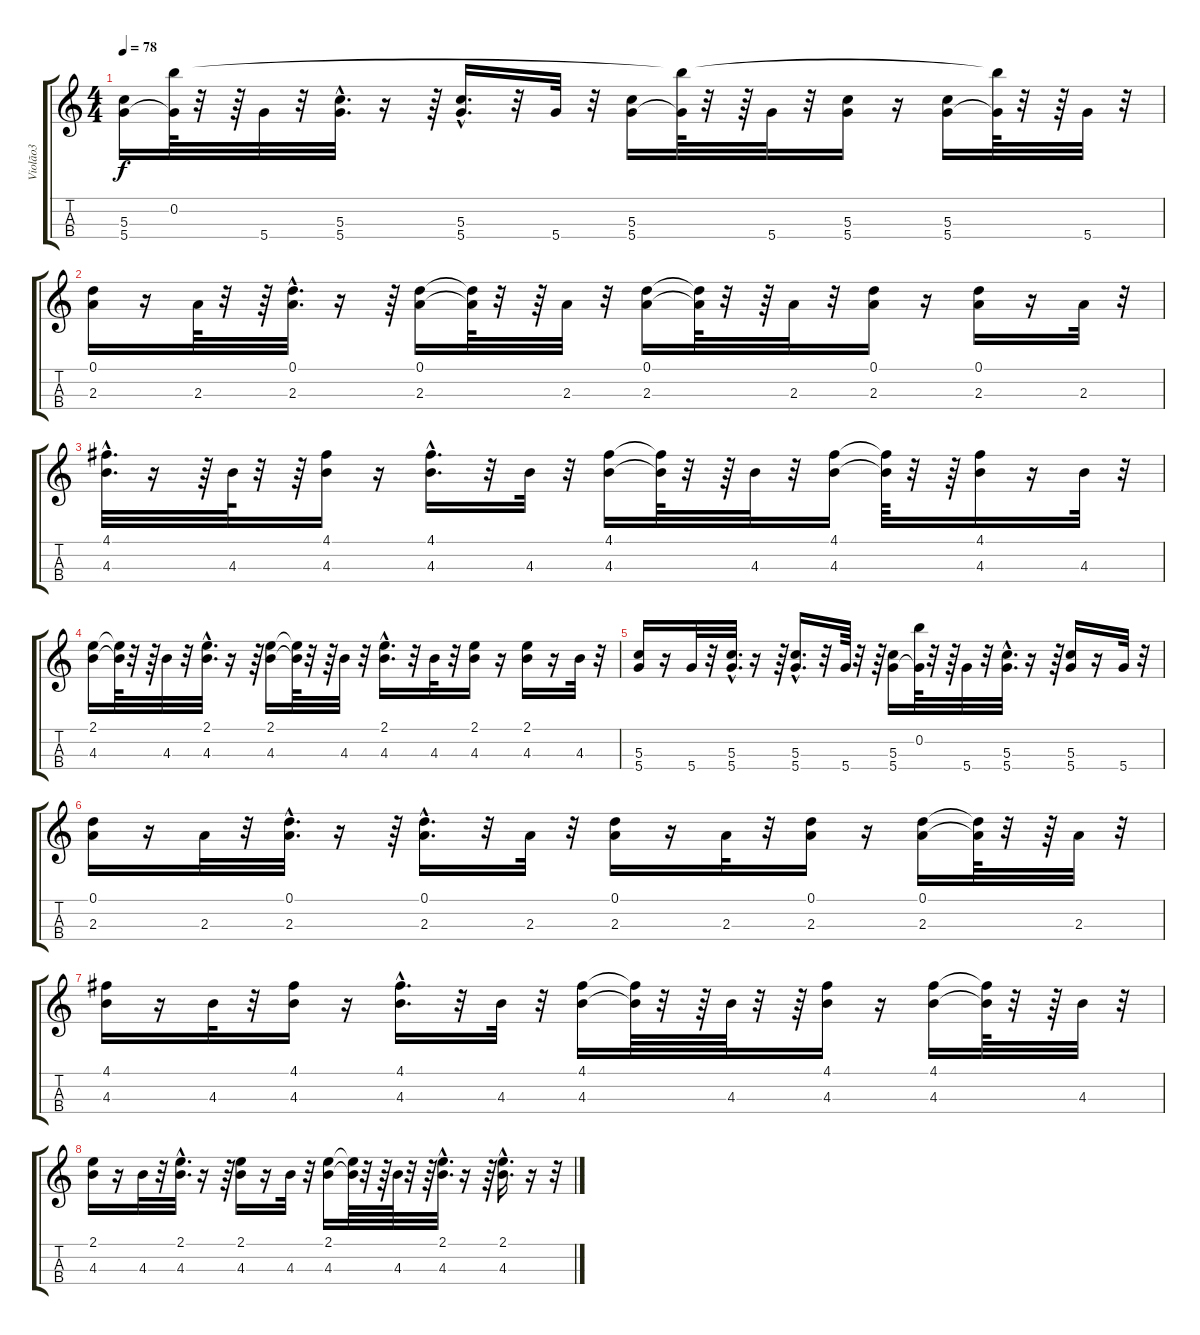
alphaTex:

\track ("Violão3" "Violão3") {instrument acousticguitarsteel}
\staff {score tabs}
\tuning (D4 B4 G3 D3) {hide}
\ts (4 4)
\tempo 78
\clef g2
\ks c
(5.3 5.4).16{dy f} (0.2 5.4{t}).64 r.32 r.64 5.4.32 r.32 (5.3{hac} 5.4{hac}).32{d} r.16 r.64 (5.3{hac} 5.4{hac}).16{d} r.32 5.4.32 r.32 (5.3 5.4).16 (0.2{t} 5.4{t}).64 r.32 r.64 5.4.32 r.32 (5.3 5.4).16 r.16 (5.3 5.4).16 (0.2{t} 5.4{t}).64 r.32 r.64 5.4.32 r.32 |
(0.1 2.3).16 r.16 2.3.64 r.32 r.64 (0.1{hac} 2.3{hac}).32{d} r.16 r.64 (0.1 2.3).16 (0.1{t} 2.3{t}).64 r.32 r.64 2.3.32 r.32 (0.1 2.3).16 (0.1{t} 2.3{t}).64 r.32 r.64 2.3.32 r.32 (0.1 2.3).16 r.16 (0.1 2.3).16 r.16 2.3.32 r.32 |
(4.1{hac} 4.3{hac}).32{d} r.16 r.64 4.3.64 r.32 r.64 (4.1 4.3).16 r.16 (4.1{hac} 4.3{hac}).16{d} r.32 4.3.32 r.32 (4.1 4.3).16 (4.1{t} 4.3{t}).64 r.32 r.64 4.3.32 r.32 (4.1 4.3).16 (4.1{t} 4.3{t}).64 r.32 r.64 (4.1 4.3).16 r.16 4.3.32 r.32 |
(2.1 4.3).16 (2.1{t} 4.3{t}).64 r.32 r.64 4.3.32 r.32 (2.1{hac} 4.3{hac}).32{d} r.16 r.64 (2.1 4.3).16 (2.1{t} 4.3{t}).64 r.32 r.64 4.3.32 r.32 (2.1{hac} 4.3{hac}).16{d} r.32 4.3.32 r.32 (2.1 4.3).16 r.16 (2.1 4.3).16 r.16 4.3.32 r.32 |
(5.3 5.4).16 r.16 5.4.32 r.32 (5.3{hac} 5.4{hac}).32{d} r.16 r.64 (5.3{hac} 5.4{hac}).16{d} r.32 5.4.64 r.32 r.64 (5.3 5.4).16 (0.2 5.4{t}).64 r.32 r.64 5.4.32 r.32 (5.3{hac} 5.4{hac}).32{d} r.16 r.64 (5.3 5.4).16 r.16 5.4.32 r.32 |
(0.1 2.3).16 r.16 2.3.32 r.32 (0.1{hac} 2.3{hac}).32{d} r.16 r.64 (0.1{hac} 2.3{hac}).16{d} r.32 2.3.32 r.32 (0.1 2.3).16 r.16 2.3.32 r.32 (0.1 2.3).16 r.16 (0.1 2.3).16 (0.1{t} 2.3{t}).64 r.32 r.64 2.3.32 r.32 |
(4.1 4.3).16 r.16 4.3.32 r.32 (4.1 4.3).16 r.16 (4.1{hac} 4.3{hac}).16{d} r.32 4.3.32 r.32 (4.1 4.3).16 (4.1{t} 4.3{t}).64 r.32 r.64 4.3.64 r.32 r.64 (4.1 4.3).16 r.16 (4.1 4.3).16 (4.1{t} 4.3{t}).64 r.32 r.64 4.3.32 r.32 |
(2.1 4.3).16 r.16 4.3.32 r.32 (2.1{hac} 4.3{hac}).32{d} r.16 r.64 (2.1 4.3).16 r.16 4.3.32 r.32 (2.1 4.3).16 (2.1{t} 4.3{t}).64 r.32 r.64 4.3.64 r.32 r.64 (2.1{hac} 4.3{hac}).32{d} r.16 r.64 (2.1{hac} 4.3{hac}).16{d} r.16 r.32
